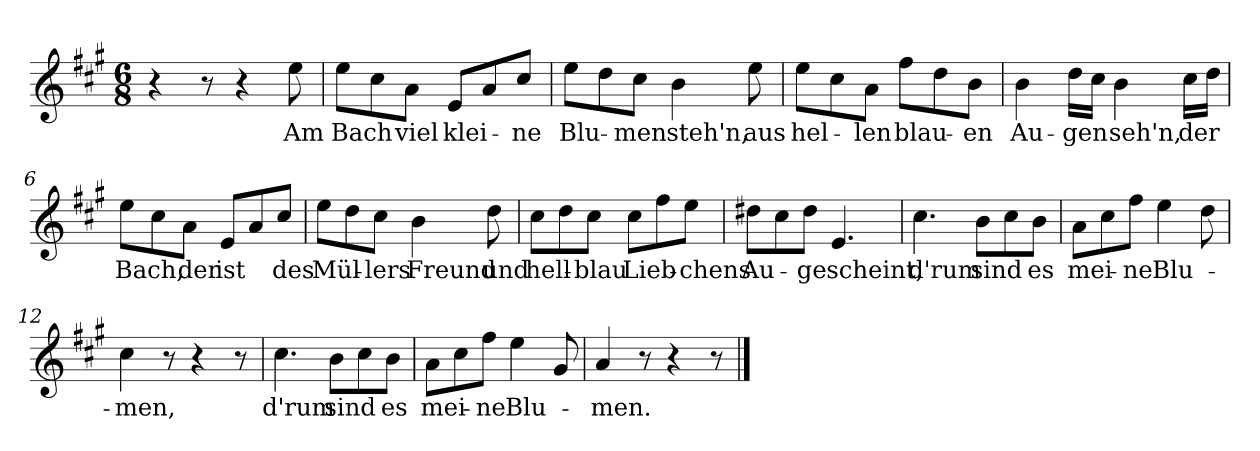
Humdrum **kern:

**kern	**text
*part1	*part1
*staff1	*staff1
*clefG2	*
*k[f#c#g#]	*
*M6/8	*
=1	=1
4r	.
8r	.
4r	.
!	!LO:LY:b
8ee\	Am
=2	=2
!	!LO:LY:b
8ee\L	Bach
8cc#\	.
!	!LO:LY:b
8a\J	viel
!	!LO:LY:b
8e/L	klei-
8a/	.
!	!LO:LY:b
8cc#/J	-ne
=3	=3
!	!LO:LY:b
8ee\L	Blu-
8dd\	.
!	!LO:LY:b
8cc#\J	-men
!	!LO:LY:b
4b\	steh'n,
!	!LO:LY:b
8ee\	aus
=4	=4
!	!LO:LY:b
8ee\L	hel-
8cc#\	.
!	!LO:LY:b
8a\J	-len
!	!LO:LY:b
8ff#\L	blau-
8dd\	.
!	!LO:LY:b
8b\J	-en
=5	=5
!	!LO:LY:b
4b\	Au-
!	!LO:LY:b
16dd\LL	-gen
16cc#\JJ	.
!	!LO:LY:b
4b\	seh'n,
!	!LO:LY:b
16cc#\LL	der
16dd\JJ	.
=6	=6
!	!LO:LY:b
8ee\L	Bach,
8cc#\	.
!	!LO:LY:b
8a\J	der
!	!LO:LY:b
8e/L	ist
8a/	.
!	!LO:LY:b
8cc#/J	des
!!LO:LB:g=z
=7	=7
!	!LO:LY:b
8ee\L	Mül-
8dd\	.
!	!LO:LY:b
8cc#\J	-lers
!	!LO:LY:b
4b\	Freund
!	!LO:LY:b
8dd\	und
=8	=8
!	!LO:LY:b
8cc#\L	hell-
8dd\	.
!	!LO:LY:b
8cc#\J	-blau
!	!LO:LY:b
8cc#\L	Lieb-
8ff#\	.
!	!LO:LY:b
8ee\J	-chens
=9	=9
!	!LO:LY:b
8dd#X\L	Au-
8cc#\	.
!	!LO:LY:b
8dd#\J	-ge
!	!LO:LY:b
4.e/	scheint,
=10	=10
!	!LO:LY:b
4.cc#\	d'rum
!	!LO:LY:b
8b\L	sind
8cc#\	.
!	!LO:LY:b
8b\J	es
=11	=11
!	!LO:LY:b
8a\L	mei-
8cc#\	.
!	!LO:LY:b
8ff#\J	-ne
!	!LO:LY:b
4ee\	Blu-
8dd\	.
=12	=12
!	!LO:LY:b
4cc#\	-men,
8r	.
4r	.
8r	.
=13	=13
!	!LO:LY:b
4.cc#\	d'rum
!	!LO:LY:b
8b\L	sind
8cc#\	.
!	!LO:LY:b
8b\J	es
!!LO:LB:g=z
=14	=14
!	!LO:LY:b
8a\L	mei-
8cc#\	.
!	!LO:LY:b
8ff#\J	-ne
!	!LO:LY:b
4ee\	Blu-
8g#/	.
=15	=15
!	!LO:LY:b
4a/	-men.
8r	.
4r	.
8r	.
==	==
*-	*-
